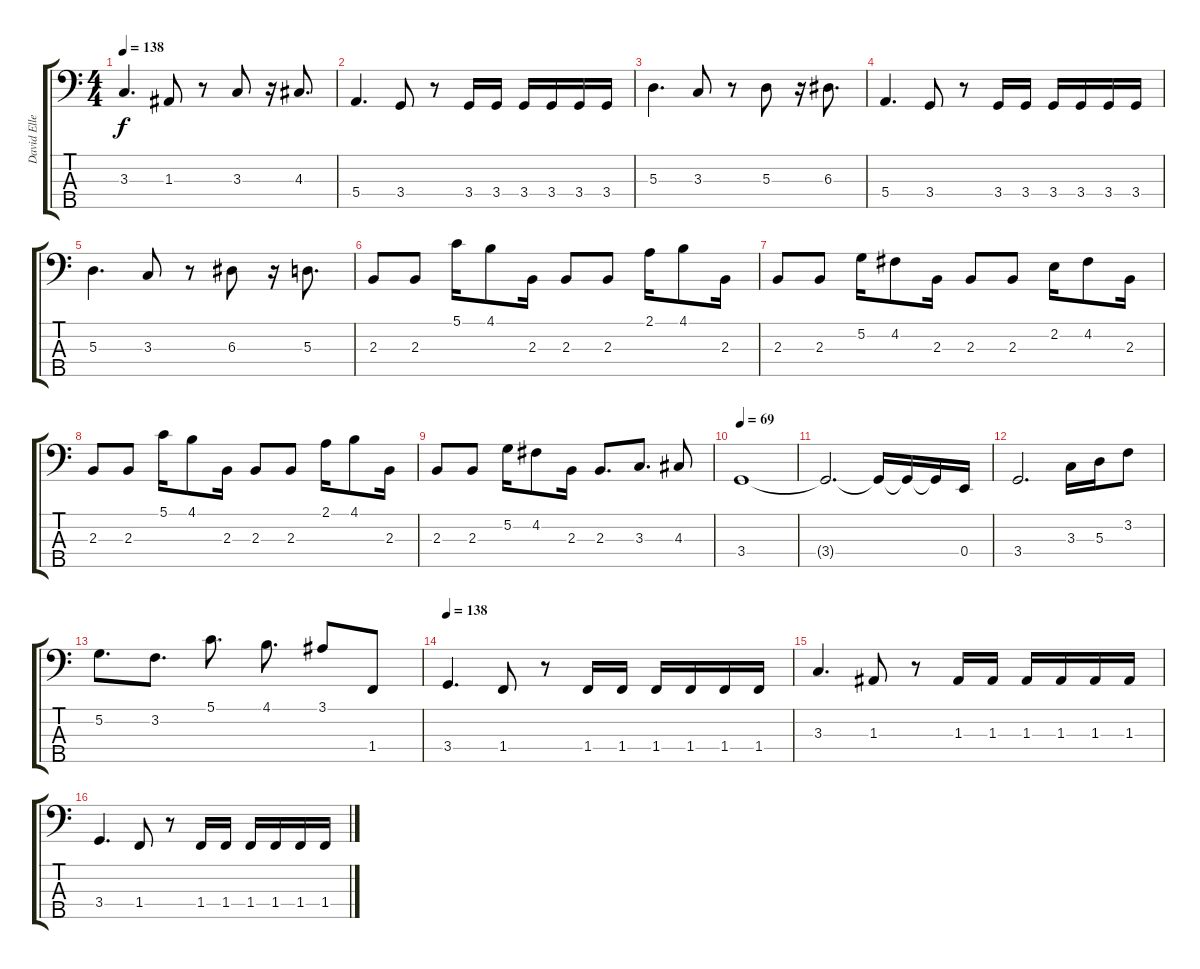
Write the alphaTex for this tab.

\track ("David Ellefson" "David Elle") {instrument acousticguitarnylon}
\staff {score tabs}
\tuning (G2 D2 A1 E1 B0) {hide}
\ts (4 4)
\tempo 138
\clef f4
\ks c
3.3.4{d dy f} 1.3.8 r.8 3.3.8 r.16 4.3.8{d} |
5.4.4{d} 3.4.8 r.8 3.4.16 3.4.16 3.4.16 3.4.16 3.4.16 3.4.16 |
5.3.4{d} 3.3.8 r.8 5.3.8 r.16 6.3.8{d} |
5.4.4{d} 3.4.8 r.8 3.4.16 3.4.16 3.4.16 3.4.16 3.4.16 3.4.16 |
5.3.4{d} 3.3.8 r.8 6.3.8 r.16 5.3.8{d} |
2.3.8 2.3.8 5.1.16 4.1.8 2.3.16 2.3.8 2.3.8 2.1.16 4.1.8 2.3.16 |
2.3.8 2.3.8 5.2.16 4.2.8 2.3.16 2.3.8 2.3.8 2.2.16 4.2.8 2.3.16 |
2.3.8 2.3.8 5.1.16 4.1.8 2.3.16 2.3.8 2.3.8 2.1.16 4.1.8 2.3.16 |
2.3.8 2.3.8 5.2.16 4.2.8 2.3.16 2.3.8{d} 3.3.8{d} 4.3.8 |
\tempo 69
3.4.1 |
3.4{t}.2{d} 3.4{t}.16 3.4{t}.16 3.4{t}.16 0.4.16 |
3.4.2{d} 3.3.16 5.3.16 3.2.8 |
5.2.8{d} 3.2.8{d} 5.1.8{d} 4.1.8{d} 3.1.8 1.4.8 |
\tempo 138
3.4.4{d} 1.4.8 r.8 1.4.16 1.4.16 1.4.16 1.4.16 1.4.16 1.4.16 |
3.3.4{d} 1.3.8 r.8 1.3.16 1.3.16 1.3.16 1.3.16 1.3.16 1.3.16 |
3.4.4{d} 1.4.8 r.8 1.4.16 1.4.16 1.4.16 1.4.16 1.4.16 1.4.16
